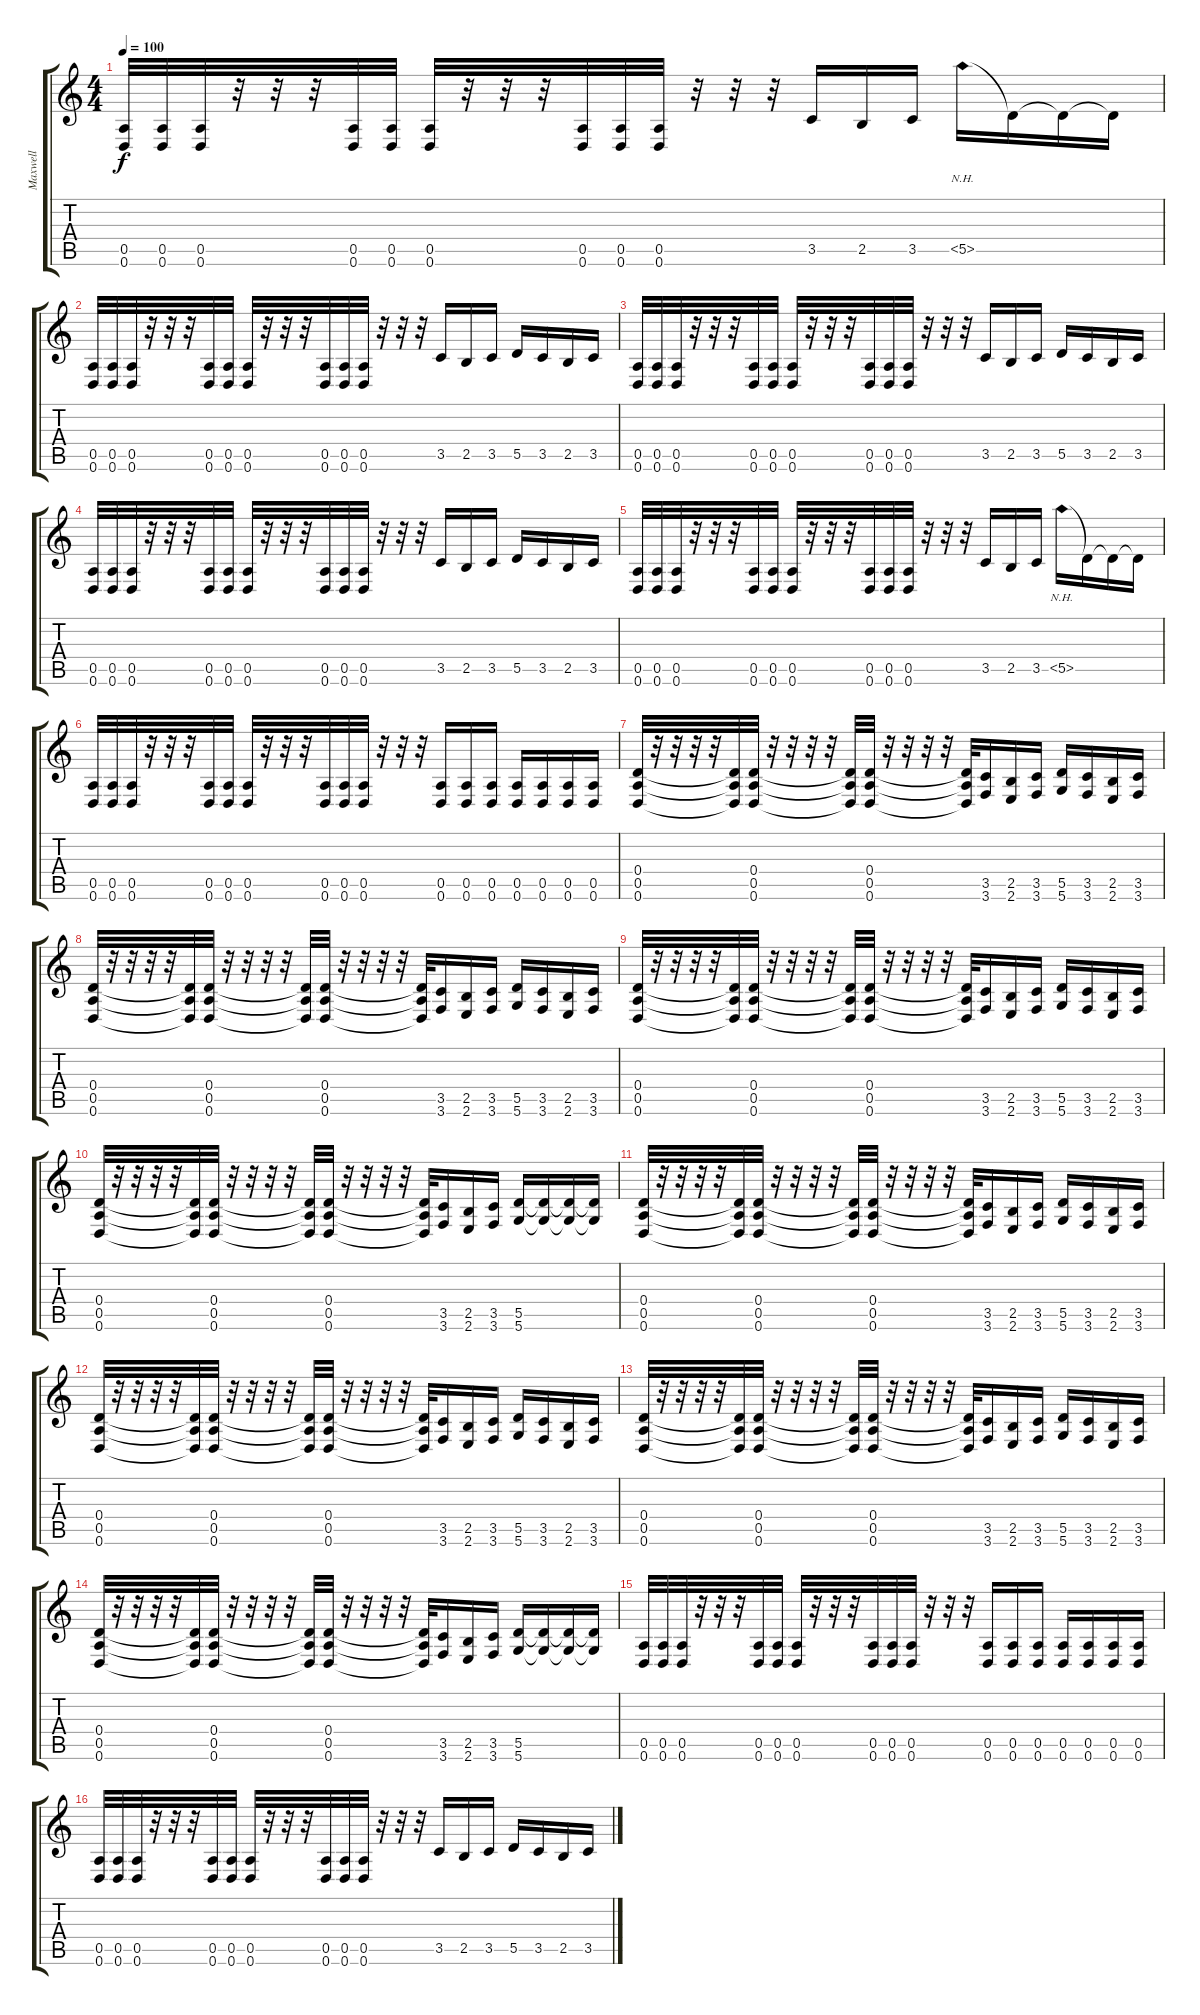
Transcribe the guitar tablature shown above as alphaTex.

\track ("Maxwell" "Maxwell") {instrument distortionguitar}
\staff {score tabs}
\tuning (E4 B3 G3 D3 A2 D2) {hide}
\ts (4 4)
\tempo 100
\clef g2
\ks c
(0.5 0.6).32{dy f} (0.5 0.6).32 (0.5 0.6).32 r.32 r.32 r.32 (0.5 0.6).32 (0.5 0.6).32 (0.5 0.6).32 r.32 r.32 r.32 (0.5 0.6).32 (0.5 0.6).32 (0.5 0.6).32 r.32 r.32 r.32 3.5.16 2.5.16 3.5.16 5.5{nh}.16 5.5{t}.16 5.5{t}.16 5.5{t}.16 |
(0.5 0.6).32 (0.5 0.6).32 (0.5 0.6).32 r.32 r.32 r.32 (0.5 0.6).32 (0.5 0.6).32 (0.5 0.6).32 r.32 r.32 r.32 (0.5 0.6).32 (0.5 0.6).32 (0.5 0.6).32 r.32 r.32 r.32 3.5.16 2.5.16 3.5.16 5.5.16 3.5.16 2.5.16 3.5.16 |
(0.5 0.6).32 (0.5 0.6).32 (0.5 0.6).32 r.32 r.32 r.32 (0.5 0.6).32 (0.5 0.6).32 (0.5 0.6).32 r.32 r.32 r.32 (0.5 0.6).32 (0.5 0.6).32 (0.5 0.6).32 r.32 r.32 r.32 3.5.16 2.5.16 3.5.16 5.5.16 3.5.16 2.5.16 3.5.16 |
(0.5 0.6).32 (0.5 0.6).32 (0.5 0.6).32 r.32 r.32 r.32 (0.5 0.6).32 (0.5 0.6).32 (0.5 0.6).32 r.32 r.32 r.32 (0.5 0.6).32 (0.5 0.6).32 (0.5 0.6).32 r.32 r.32 r.32 3.5.16 2.5.16 3.5.16 5.5.16 3.5.16 2.5.16 3.5.16 |
(0.5 0.6).32 (0.5 0.6).32 (0.5 0.6).32 r.32 r.32 r.32 (0.5 0.6).32 (0.5 0.6).32 (0.5 0.6).32 r.32 r.32 r.32 (0.5 0.6).32 (0.5 0.6).32 (0.5 0.6).32 r.32 r.32 r.32 3.5.16 2.5.16 3.5.16 5.5{nh}.16 5.5{t}.16 5.5{t}.16 5.5{t}.16 |
(0.5 0.6).32 (0.5 0.6).32 (0.5 0.6).32 r.32 r.32 r.32 (0.5 0.6).32 (0.5 0.6).32 (0.5 0.6).32 r.32 r.32 r.32 (0.5 0.6).32 (0.5 0.6).32 (0.5 0.6).32 r.32 r.32 r.32 (0.5 0.6).16 (0.5 0.6).16 (0.5 0.6).16 (0.5 0.6).16 (0.5 0.6).16 (0.5 0.6).16 (0.5 0.6).16 |
(0.4 0.5 0.6).32 r.32 r.32 r.32 r.32 (0.4{t} 0.5{t} 0.6{t}).32 (0.4 0.5 0.6).32 r.32 r.32 r.32 r.32 (0.4{t} 0.5{t} 0.6{t}).32 (0.4 0.5 0.6).32 r.32 r.32 r.32 r.32 (0.4{t} 0.5{t} 0.6{t}).32 (3.5 3.6).16 (2.5 2.6).16 (3.5 3.6).16 (5.5 5.6).16 (3.5 3.6).16 (2.5 2.6).16 (3.5 3.6).16 |
(0.4 0.5 0.6).32 r.32 r.32 r.32 r.32 (0.4{t} 0.5{t} 0.6{t}).32 (0.4 0.5 0.6).32 r.32 r.32 r.32 r.32 (0.4{t} 0.5{t} 0.6{t}).32 (0.4 0.5 0.6).32 r.32 r.32 r.32 r.32 (0.4{t} 0.5{t} 0.6{t}).32 (3.5 3.6).16 (2.5 2.6).16 (3.5 3.6).16 (5.5 5.6).16 (3.5 3.6).16 (2.5 2.6).16 (3.5 3.6).16 |
(0.4 0.5 0.6).32 r.32 r.32 r.32 r.32 (0.4{t} 0.5{t} 0.6{t}).32 (0.4 0.5 0.6).32 r.32 r.32 r.32 r.32 (0.4{t} 0.5{t} 0.6{t}).32 (0.4 0.5 0.6).32 r.32 r.32 r.32 r.32 (0.4{t} 0.5{t} 0.6{t}).32 (3.5 3.6).16 (2.5 2.6).16 (3.5 3.6).16 (5.5 5.6).16 (3.5 3.6).16 (2.5 2.6).16 (3.5 3.6).16 |
(0.4 0.5 0.6).32 r.32 r.32 r.32 r.32 (0.4{t} 0.5{t} 0.6{t}).32 (0.4 0.5 0.6).32 r.32 r.32 r.32 r.32 (0.4{t} 0.5{t} 0.6{t}).32 (0.4 0.5 0.6).32 r.32 r.32 r.32 r.32 (0.4{t} 0.5{t} 0.6{t}).32 (3.5 3.6).16 (2.5 2.6).16 (3.5 3.6).16 (5.5 5.6).16 (5.5{t} 5.6{t}).16 (5.5{t} 5.6{t}).16 (5.5{t} 5.6{t}).16 |
(0.4 0.5 0.6).32 r.32 r.32 r.32 r.32 (0.4{t} 0.5{t} 0.6{t}).32 (0.4 0.5 0.6).32 r.32 r.32 r.32 r.32 (0.4{t} 0.5{t} 0.6{t}).32 (0.4 0.5 0.6).32 r.32 r.32 r.32 r.32 (0.4{t} 0.5{t} 0.6{t}).32 (3.5 3.6).16 (2.5 2.6).16 (3.5 3.6).16 (5.5 5.6).16 (3.5 3.6).16 (2.5 2.6).16 (3.5 3.6).16 |
(0.4 0.5 0.6).32 r.32 r.32 r.32 r.32 (0.4{t} 0.5{t} 0.6{t}).32 (0.4 0.5 0.6).32 r.32 r.32 r.32 r.32 (0.4{t} 0.5{t} 0.6{t}).32 (0.4 0.5 0.6).32 r.32 r.32 r.32 r.32 (0.4{t} 0.5{t} 0.6{t}).32 (3.5 3.6).16 (2.5 2.6).16 (3.5 3.6).16 (5.5 5.6).16 (3.5 3.6).16 (2.5 2.6).16 (3.5 3.6).16 |
(0.4 0.5 0.6).32 r.32 r.32 r.32 r.32 (0.4{t} 0.5{t} 0.6{t}).32 (0.4 0.5 0.6).32 r.32 r.32 r.32 r.32 (0.4{t} 0.5{t} 0.6{t}).32 (0.4 0.5 0.6).32 r.32 r.32 r.32 r.32 (0.4{t} 0.5{t} 0.6{t}).32 (3.5 3.6).16 (2.5 2.6).16 (3.5 3.6).16 (5.5 5.6).16 (3.5 3.6).16 (2.5 2.6).16 (3.5 3.6).16 |
(0.4 0.5 0.6).32 r.32 r.32 r.32 r.32 (0.4{t} 0.5{t} 0.6{t}).32 (0.4 0.5 0.6).32 r.32 r.32 r.32 r.32 (0.4{t} 0.5{t} 0.6{t}).32 (0.4 0.5 0.6).32 r.32 r.32 r.32 r.32 (0.4{t} 0.5{t} 0.6{t}).32 (3.5 3.6).16 (2.5 2.6).16 (3.5 3.6).16 (5.5 5.6).16 (5.5{t} 5.6{t}).16 (5.5{t} 5.6{t}).16 (5.5{t} 5.6{t}).16 |
(0.5 0.6).32 (0.5 0.6).32 (0.5 0.6).32 r.32 r.32 r.32 (0.5 0.6).32 (0.5 0.6).32 (0.5 0.6).32 r.32 r.32 r.32 (0.5 0.6).32 (0.5 0.6).32 (0.5 0.6).32 r.32 r.32 r.32 (0.5 0.6).16 (0.5 0.6).16 (0.5 0.6).16 (0.5 0.6).16 (0.5 0.6).16 (0.5 0.6).16 (0.5 0.6).16 |
(0.5 0.6).32 (0.5 0.6).32 (0.5 0.6).32 r.32 r.32 r.32 (0.5 0.6).32 (0.5 0.6).32 (0.5 0.6).32 r.32 r.32 r.32 (0.5 0.6).32 (0.5 0.6).32 (0.5 0.6).32 r.32 r.32 r.32 3.5.16 2.5.16 3.5.16 5.5.16 3.5.16 2.5.16 3.5.16
